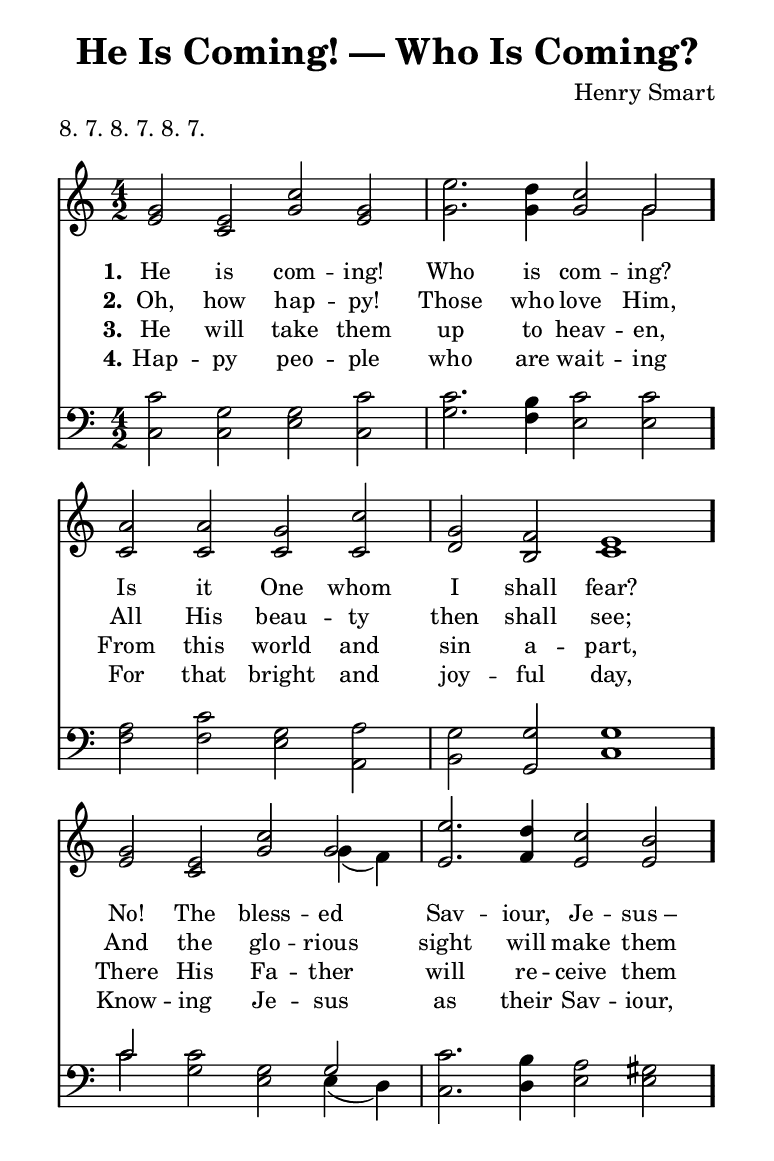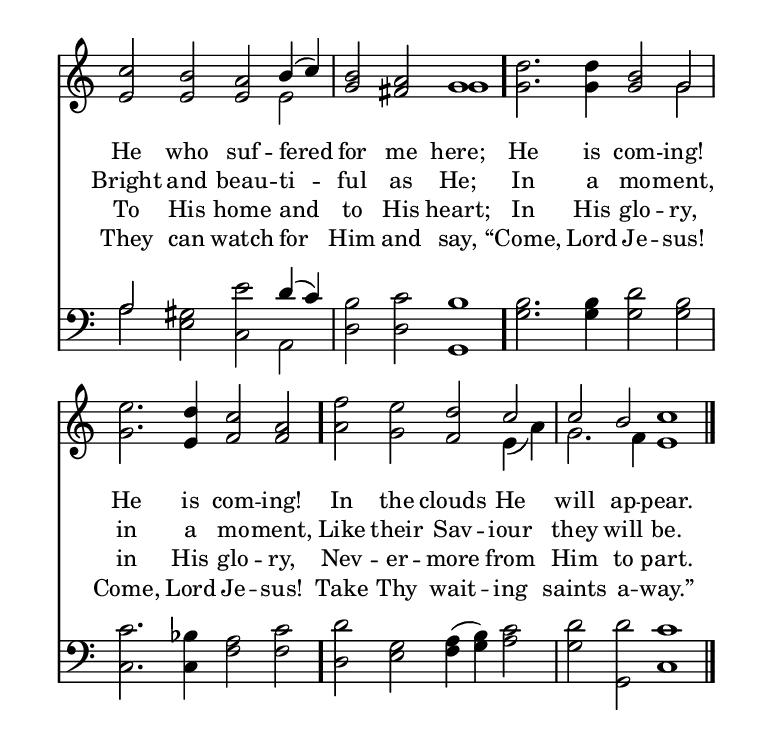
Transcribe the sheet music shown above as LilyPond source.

\include "common/global.ily"
\paper {
  \include "common/paper.ily"
  ragged-last-bottom = ##t
  % decrease system-to-system padding to fit onto page with previous score
  system-system-spacing.padding = 0
  system-system-spacing.basic-distance = 0
  markup-system-spacing.padding = 0
  markup-system-spacing.basic-distance = 0
}

\header{
  hymnnumber = "224"
  title = "He Is Coming! — Who Is Coming?"
  tunename = "Regent Square"
  meter = "8. 7. 8. 7. 8. 7."
  poet = ""
  composer = "Henry Smart"
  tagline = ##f
}

global = {
  \include "common/overrides.ily"
  \override Staff.TimeSignature.style = #'numbered
  \time 4/2
  \override Score.MetronomeMark.transparent = ##t % hide all fermata changes too
  \tempo 2=80
  \key c \major
  \autoBeamOff
}

notesSoprano = {
\global
\relative c'' {

  g2 e c' g | e'2. d4 c2 g |
  a2 a g c | g f e1 |
  g2 e c' g | e'2. d4 c2 b |
  c2 b a b4( c) | b2 a g1 |
  d'2. d4 b2 g | e'2. d4 c2 a |
  f'2 e d c | c b c1

  \bar "|."

}
}

notesAlto = {
\global
\relative e' {

  e2 c g' e | g2. g4 g2 g |
  c,2 c c c | d b c1
  e2 c g' g4( f) | e2. f4 e2 e |
  e2 e e e | g fis g1 |
  g2. g4 g2 g | g2. e4 f2 f |
  a2 g f e4( a) | g2. f4 e1 |

}
}

notesTenor = {
\global
\relative a {

  c2 g g c | c2. b4 c2 c |
  a2 c g a | g g g1 |
  c2 c g g | c2. b4 a2 gis |
  a2 gis e' d4( c) | b2 c b1 |
  b2. b4 d2 b | c2. bes4 a2 c |
  d2 g, a4( b) c2 | d2 d c1 |

}
}

notesBass = {
\global
\relative f {

  c2 c e c | g'2. f4 e2 e |
  f2 f e a, | b g c1 |
  c'2 g e e4( d) | c2. d4 e2 e |
  a2 e c a | d d g,1 |
  g'2. g4 g2 g | c,2. c4 f2 f |
  d2 e f4( g) a2 | g g, c1 |

}
}

wordsA = \lyricmode {
\set stanza = "1."

He is com -- ing! Who is com -- ing? \bar "."
Is it One whom I shall fear? \bar "."
No! The bless -- ed Sav -- iour, Je -- sus_– \bar "."
He who suf -- fered for me here; \bar "."
He is com -- ing! He is com -- ing! \bar "."
In the clouds He will ap -- pear. \bar "."

}

wordsB = \lyricmode {
\set stanza = "2."

Oh, how hap -- py! Those who love Him,
All His beau -- ty then shall see;
And the glo -- rious sight will make them
Bright and beau -- ti -- ful as He;
In a mo -- ment, in a mo -- ment,
Like their Sav -- iour they will be.

}

wordsC = \lyricmode {
\set stanza = "3."

He will take them up to heav -- en,
From this world and sin a -- part,
There His Fa -- ther will re -- ceive them
To His home and to His heart;
In His glo -- ry, in His glo -- ry,
Nev -- er -- more from Him to part.

}

wordsD = \lyricmode {
\set stanza = "4."

Hap -- py peo -- ple who are wait -- ing
For that bright and joy -- ful day,
Know -- ing Je -- sus as their Sav -- iour,
They can watch for Him and say,
“Come, Lord Je -- sus! Come, Lord Je -- sus!
Take Thy wait -- ing saints a -- way.”

}

\score {
  \context ChoirStaff <<
    \context Staff = upper <<
      \set Staff.autoBeaming = ##f
      \set ChoirStaff.systemStartDelimiter = #'SystemStartBar
      \set ChoirStaff.printPartCombineTexts = ##f
      \partcombine #'(2 . 11) \notesSoprano \notesAlto
      \context NullVoice = sopranos { \voiceOne << \notesSoprano >> }
      \context Lyrics = one   \lyricsto sopranos \wordsA
      \context Lyrics = two   \lyricsto sopranos \wordsB
      \context Lyrics = three \lyricsto sopranos \wordsC
      \context Lyrics = four  \lyricsto sopranos \wordsD
    >>
    \context Staff = men <<
      \set Staff.autoBeaming = ##f
      \clef bass
      \set ChoirStaff.printPartCombineTexts = ##f
      \partcombine #'(2 . 11) \notesTenor \notesBass
    >>
  >>
  \layout {
    \include "common/layout.ily"
  }
  #(cond ((ly:get-option 'eog-midi-permitted) #{ \midi{
    \include "common/midi.ily"
  } #}))
}

\version "2.19.49"  % necessary for upgrading to future LilyPond versions.

% vi:set et ts=2 sw=2 ai nocindent syntax=lilypond:
